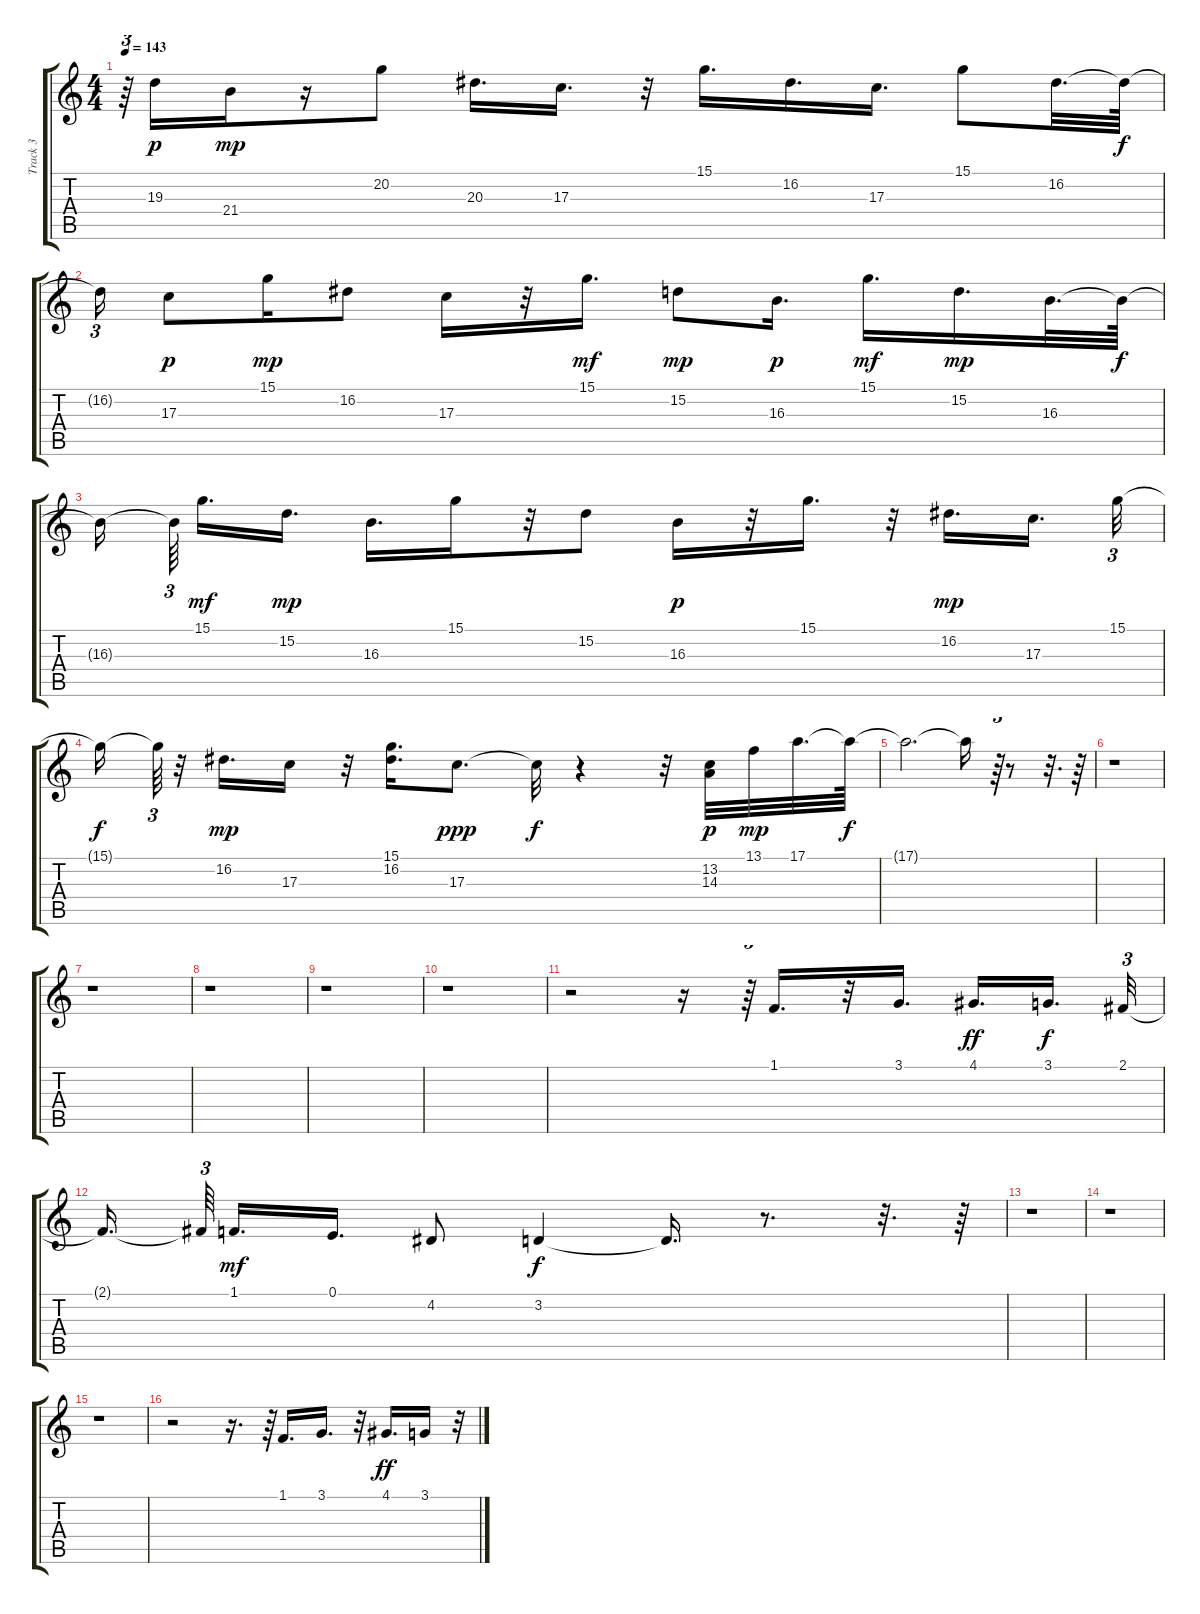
\track ("Track 3" "Track 3") {instrument acousticgrandpiano}
\staff {score tabs}
\tuning (E4 B3 G3 D3 A2 E2) {hide}
\ts (4 4)
\tempo 143
\clef g2
\ks c
r.64{tu (3 2) dy mp} 19.3.16{dy p} 21.4.16{dy mp} r.16 20.2.8 20.3.16{d} 17.3.16{d} r.32 15.1.16{d} 16.2.16{d} 17.3.16{d} 15.1.8 16.2.32{d} 16.2{t}.64{dy f} |
16.2{t}.16{tu (3 2)} 17.3.8{dy p} 15.1.16{dy mp} 16.2.8 17.3.16 r.32 15.1.16{d dy mf} 15.2.8{dy mp} 16.3.16{d dy p} 15.1.16{d dy mf} 15.2.16{d dy mp} 16.3.32{d} 16.3{t}.64{dy f} |
16.3{t}.16{beam splitsecondary} 16.3{t}.64{tu (3 2) beam splitsecondary} 15.1.16{d dy mf} 15.2.16{d dy mp} 16.3.16{d} 15.1.16 r.32 15.2.8 16.3.16{dy p} r.32 15.1.16{d} r.32 16.2.16{d dy mp} 17.3.16{d beam splitsecondary} 15.1.32{tu (3 2)} |
15.1{t}.16{dy f} 15.1{t}.64{tu (3 2)} r.32 16.2.16{d dy mp} 17.3.16 r.32 (15.1 16.2).16{d} 17.3.8{d dy ppp} 17.3{t}.32{dy f} r.4 r.32 (13.2 14.3).32{dy p} 13.1.32{dy mp} 17.1.32{d} 17.1{t}.64{dy f} |
17.1{t}.2{d} 17.1{t}.16 r.64{tu (3 2)} r.8 r.32{d} r.64 |
r.1 |
r.1 |
r.1 |
r.1 |
r.1 |
r.2 r.16 r.64{tu (3 2)} 1.1.16{d} r.32 3.1.16{d} 4.1.16{d dy ff} 3.1.16{d dy f beam splitsecondary} 2.1.32{tu (3 2)} |
2.1{t}.16{d beam splitsecondary} 2.1{t}.64{tu (3 2) beam splitsecondary} 1.1.16{d dy mf} 0.1.16{d} 4.2.8 3.2.4{dy f} 3.2{t}.16{d} r.8{d} r.32{d} r.64 |
r.1 |
r.1 |
r.1 |
r.2 r.16{d} r.64{tu (3 2)} 1.1.16{d} 3.1.16{d} r.32 4.1.16{d dy ff} 3.1.16 r.32{tu (3 2)}
